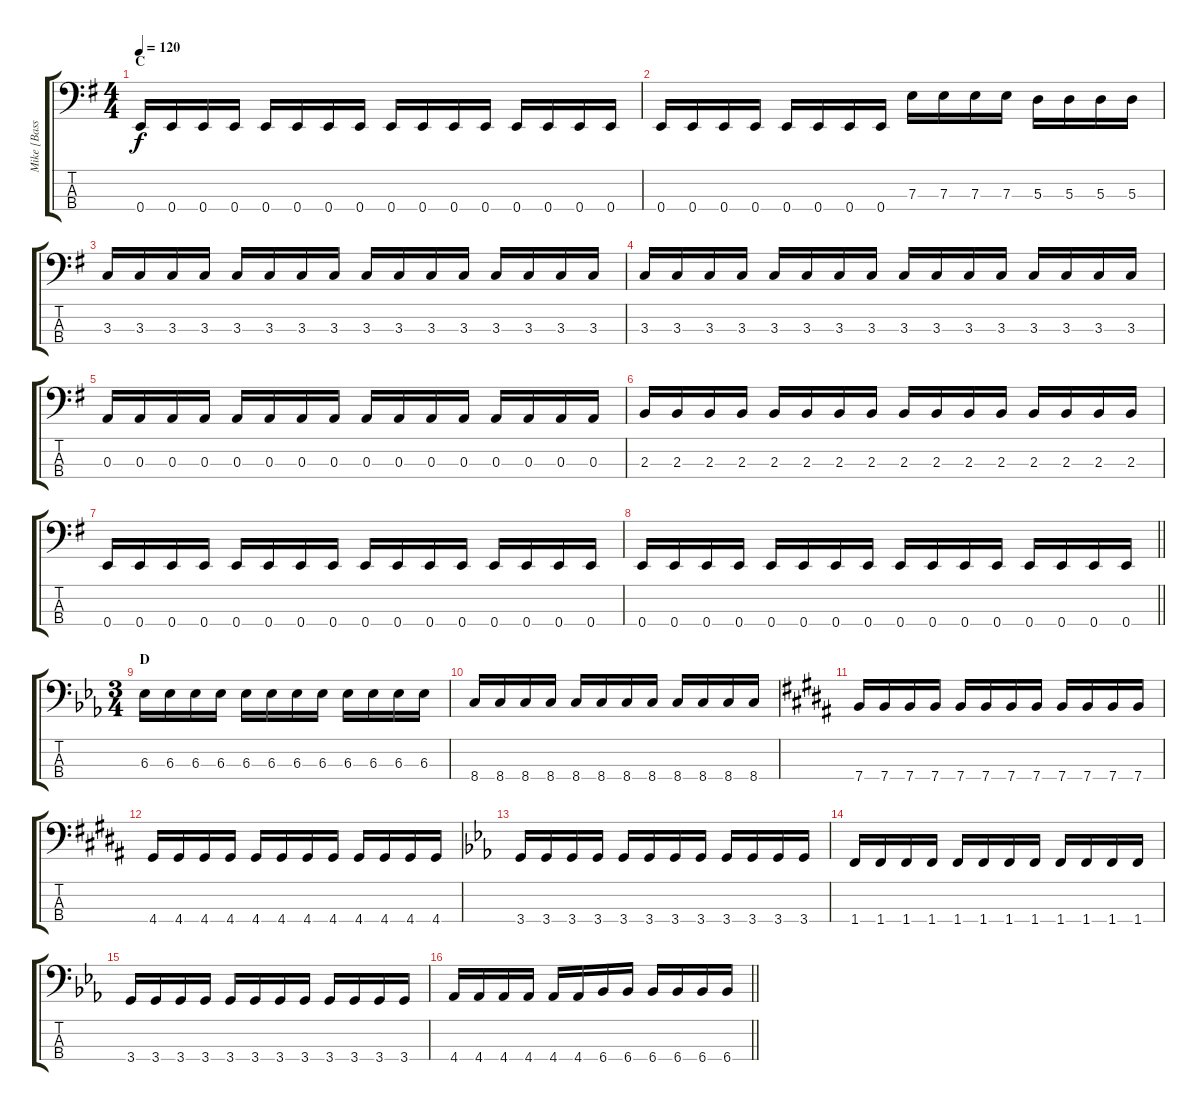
\track ("Mike [Bass I]" "Mike [Bass") {instrument electricbassfinger}
\staff {score tabs}
\tuning (G2 D2 A1 E1) {hide}
\ts (4 4)
\section ("" "C")
\tempo 120
\clef f4
\ks g
0.4.16{dy f} 0.4.16 0.4.16 0.4.16 0.4.16 0.4.16 0.4.16 0.4.16 0.4.16 0.4.16 0.4.16 0.4.16 0.4.16 0.4.16 0.4.16 0.4.16 |
0.4.16 0.4.16 0.4.16 0.4.16 0.4.16 0.4.16 0.4.16 0.4.16 7.3.16 7.3.16 7.3.16 7.3.16 5.3.16 5.3.16 5.3.16 5.3.16 |
3.3.16 3.3.16 3.3.16 3.3.16 3.3.16 3.3.16 3.3.16 3.3.16 3.3.16 3.3.16 3.3.16 3.3.16 3.3.16 3.3.16 3.3.16 3.3.16 |
3.3.16 3.3.16 3.3.16 3.3.16 3.3.16 3.3.16 3.3.16 3.3.16 3.3.16 3.3.16 3.3.16 3.3.16 3.3.16 3.3.16 3.3.16 3.3.16 |
0.3.16 0.3.16 0.3.16 0.3.16 0.3.16 0.3.16 0.3.16 0.3.16 0.3.16 0.3.16 0.3.16 0.3.16 0.3.16 0.3.16 0.3.16 0.3.16 |
2.3.16 2.3.16 2.3.16 2.3.16 2.3.16 2.3.16 2.3.16 2.3.16 2.3.16 2.3.16 2.3.16 2.3.16 2.3.16 2.3.16 2.3.16 2.3.16 |
0.4.16 0.4.16 0.4.16 0.4.16 0.4.16 0.4.16 0.4.16 0.4.16 0.4.16 0.4.16 0.4.16 0.4.16 0.4.16 0.4.16 0.4.16 0.4.16 |
\barLineRight lightlight
0.4.16 0.4.16 0.4.16 0.4.16 0.4.16 0.4.16 0.4.16 0.4.16 0.4.16 0.4.16 0.4.16 0.4.16 0.4.16 0.4.16 0.4.16 0.4.16 |
\ts (3 4)
\section ("" "D")
\ks eb
6.3.16 6.3.16 6.3.16 6.3.16 6.3.16 6.3.16 6.3.16 6.3.16 6.3.16 6.3.16 6.3.16 6.3.16 |
8.4.16 8.4.16 8.4.16 8.4.16 8.4.16 8.4.16 8.4.16 8.4.16 8.4.16 8.4.16 8.4.16 8.4.16 |
\ks b
7.4.16 7.4.16 7.4.16 7.4.16 7.4.16 7.4.16 7.4.16 7.4.16 7.4.16 7.4.16 7.4.16 7.4.16 |
4.4.16 4.4.16 4.4.16 4.4.16 4.4.16 4.4.16 4.4.16 4.4.16 4.4.16 4.4.16 4.4.16 4.4.16 |
\ks eb
3.4.16 3.4.16 3.4.16 3.4.16 3.4.16 3.4.16 3.4.16 3.4.16 3.4.16 3.4.16 3.4.16 3.4.16 |
1.4.16 1.4.16 1.4.16 1.4.16 1.4.16 1.4.16 1.4.16 1.4.16 1.4.16 1.4.16 1.4.16 1.4.16 |
3.4.16 3.4.16 3.4.16 3.4.16 3.4.16 3.4.16 3.4.16 3.4.16 3.4.16 3.4.16 3.4.16 3.4.16 |
\barLineRight lightlight
4.4.16 4.4.16 4.4.16 4.4.16 4.4.16 4.4.16 6.4.16 6.4.16 6.4.16 6.4.16 6.4.16 6.4.16
